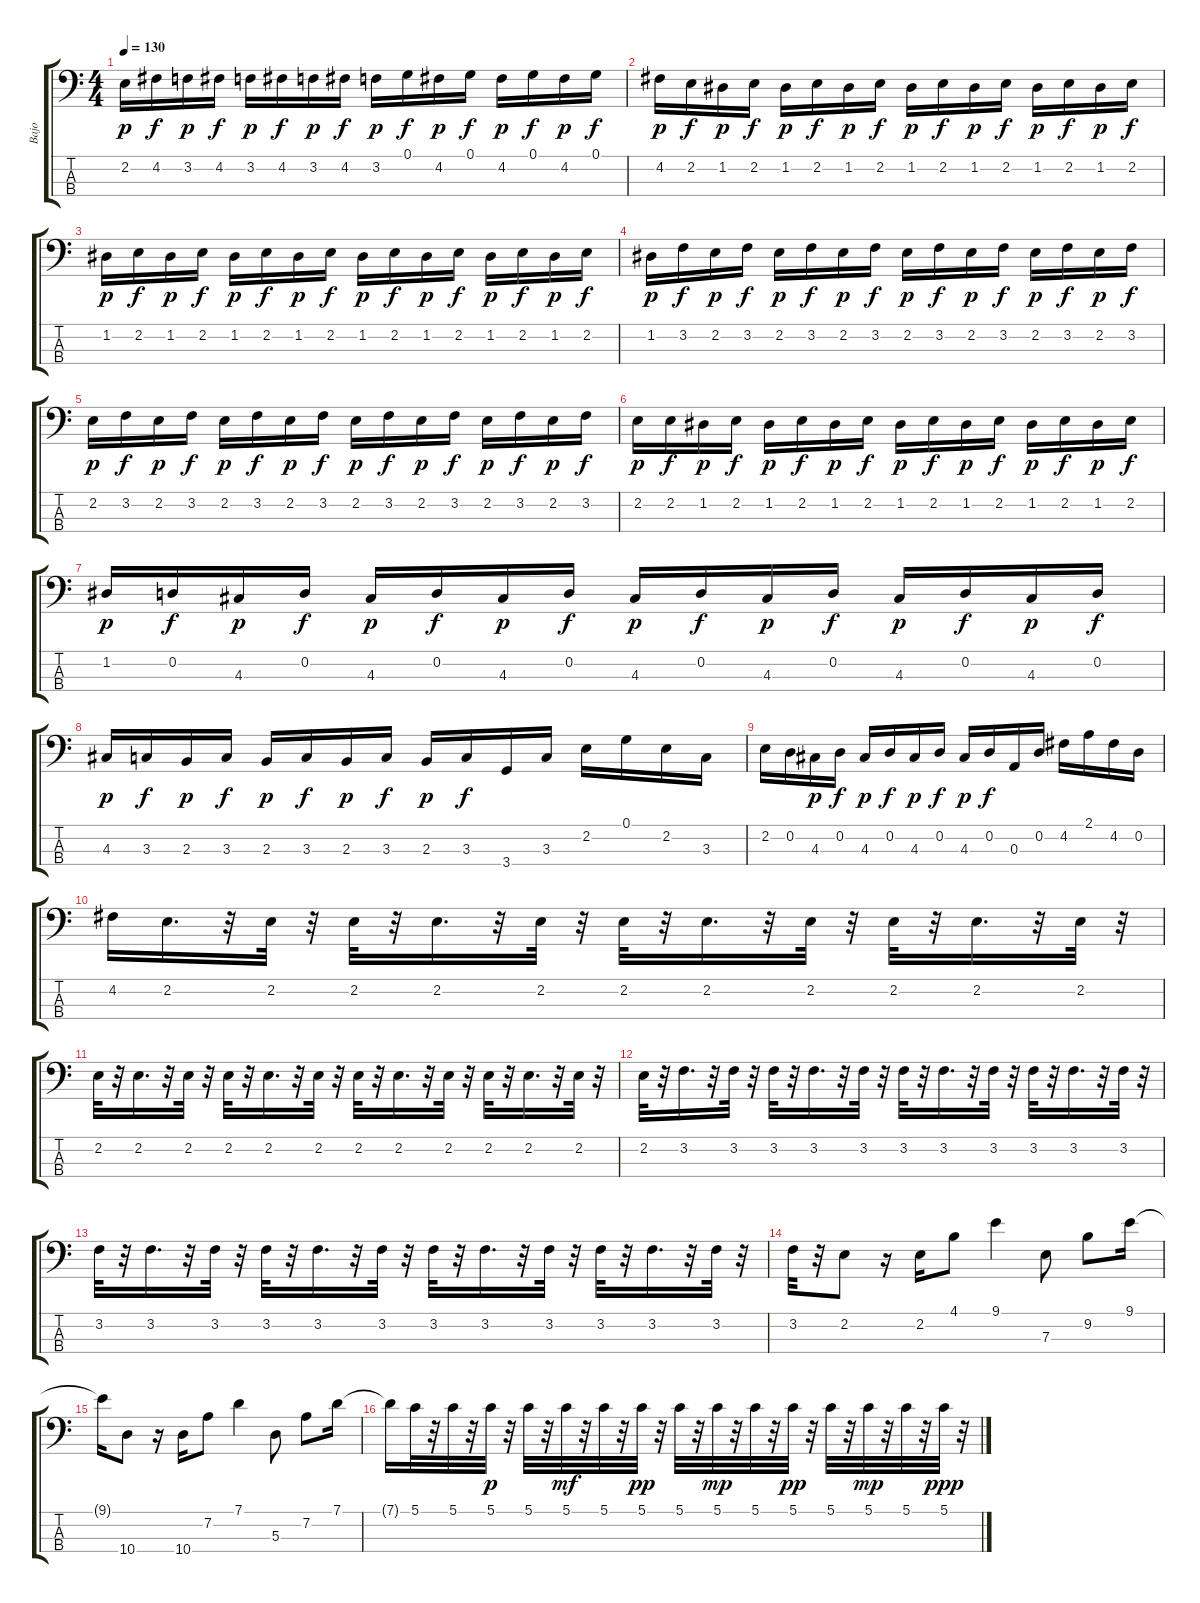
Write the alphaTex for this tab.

\track ("Bajo" "Bajo") {instrument electricbassfinger}
\staff {score tabs}
\tuning (G2 D2 A1 E1) {hide}
\ts (4 4)
\tempo 130
\clef f4
\ks c
2.2.16{dy p} 4.2.16{dy f} 3.2.16{dy p} 4.2.16{dy f} 3.2.16{dy p} 4.2.16{dy f} 3.2.16{dy p} 4.2.16{dy f} 3.2.16{dy p} 0.1.16{dy f} 4.2.16{dy p} 0.1.16{dy f} 4.2.16{dy p} 0.1.16{dy f} 4.2.16{dy p} 0.1.16{dy f} |
4.2.16{dy p} 2.2.16{dy f} 1.2.16{dy p} 2.2.16{dy f} 1.2.16{dy p} 2.2.16{dy f} 1.2.16{dy p} 2.2.16{dy f} 1.2.16{dy p} 2.2.16{dy f} 1.2.16{dy p} 2.2.16{dy f} 1.2.16{dy p} 2.2.16{dy f} 1.2.16{dy p} 2.2.16{dy f} |
1.2.16{dy p} 2.2.16{dy f} 1.2.16{dy p} 2.2.16{dy f} 1.2.16{dy p} 2.2.16{dy f} 1.2.16{dy p} 2.2.16{dy f} 1.2.16{dy p} 2.2.16{dy f} 1.2.16{dy p} 2.2.16{dy f} 1.2.16{dy p} 2.2.16{dy f} 1.2.16{dy p} 2.2.16{dy f} |
1.2.16{dy p} 3.2.16{dy f} 2.2.16{dy p} 3.2.16{dy f} 2.2.16{dy p} 3.2.16{dy f} 2.2.16{dy p} 3.2.16{dy f} 2.2.16{dy p} 3.2.16{dy f} 2.2.16{dy p} 3.2.16{dy f} 2.2.16{dy p} 3.2.16{dy f} 2.2.16{dy p} 3.2.16{dy f} |
2.2.16{dy p} 3.2.16{dy f} 2.2.16{dy p} 3.2.16{dy f} 2.2.16{dy p} 3.2.16{dy f} 2.2.16{dy p} 3.2.16{dy f} 2.2.16{dy p} 3.2.16{dy f} 2.2.16{dy p} 3.2.16{dy f} 2.2.16{dy p} 3.2.16{dy f} 2.2.16{dy p} 3.2.16{dy f} |
2.2.16{dy p} 2.2.16{dy f} 1.2.16{dy p} 2.2.16{dy f} 1.2.16{dy p} 2.2.16{dy f} 1.2.16{dy p} 2.2.16{dy f} 1.2.16{dy p} 2.2.16{dy f} 1.2.16{dy p} 2.2.16{dy f} 1.2.16{dy p} 2.2.16{dy f} 1.2.16{dy p} 2.2.16{dy f} |
1.2.16{dy p} 0.2.16{dy f} 4.3.16{dy p} 0.2.16{dy f} 4.3.16{dy p} 0.2.16{dy f} 4.3.16{dy p} 0.2.16{dy f} 4.3.16{dy p} 0.2.16{dy f} 4.3.16{dy p} 0.2.16{dy f} 4.3.16{dy p} 0.2.16{dy f} 4.3.16{dy p} 0.2.16{dy f} |
4.3.16{dy p} 3.3.16{dy f} 2.3.16{dy p} 3.3.16{dy f} 2.3.16{dy p} 3.3.16{dy f} 2.3.16{dy p} 3.3.16{dy f} 2.3.16{dy p} 3.3.16{dy f} 3.4.16 3.3.16 2.2.16 0.1.16 2.2.16 3.3.16 |
2.2.16 0.2.16 4.3.16{dy p} 0.2.16{dy f} 4.3.16{dy p} 0.2.16{dy f} 4.3.16{dy p} 0.2.16{dy f} 4.3.16{dy p} 0.2.16{dy f} 0.3.16 0.2.16 4.2.16 2.1.16 4.2.16 0.2.16 |
4.2.16 2.2.16{d} r.32 2.2.32 r.32 2.2.32 r.32 2.2.16{d} r.32 2.2.32 r.32 2.2.32 r.32 2.2.16{d} r.32 2.2.32 r.32 2.2.32 r.32 2.2.16{d} r.32 2.2.32 r.32 |
2.2.32 r.32 2.2.16{d} r.32 2.2.32 r.32 2.2.32 r.32 2.2.16{d} r.32 2.2.32 r.32 2.2.32 r.32 2.2.16{d} r.32 2.2.32 r.32 2.2.32 r.32 2.2.16{d} r.32 2.2.32 r.32 |
2.2.32 r.32 3.2.16{d} r.32 3.2.32 r.32 3.2.32 r.32 3.2.16{d} r.32 3.2.32 r.32 3.2.32 r.32 3.2.16{d} r.32 3.2.32 r.32 3.2.32 r.32 3.2.16{d} r.32 3.2.32 r.32 |
3.2.32 r.32 3.2.16{d} r.32 3.2.32 r.32 3.2.32 r.32 3.2.16{d} r.32 3.2.32 r.32 3.2.32 r.32 3.2.16{d} r.32 3.2.32 r.32 3.2.32 r.32 3.2.16{d} r.32 3.2.32 r.32 |
3.2.32 r.32 2.2.8 r.16 2.2.16 4.1.8 9.1.4 7.3.8 9.2.8 9.1.16 |
9.1{t}.16 10.4.8 r.16 10.4.16 7.2.8 7.1.4 5.3.8 7.2.8 7.1.16 |
7.1{t}.16 5.1.32 r.32 5.1.32 r.32 5.1.32{dy p} r.32 5.1.32 r.32 5.1.32{dy mf} r.32 5.1.32 r.32 5.1.32{dy pp} r.32 5.1.32 r.32 5.1.32{dy mp} r.32 5.1.32 r.32 5.1.32{dy pp} r.32 5.1.32 r.32 5.1.32{dy mp} r.32 5.1.32 r.32 5.1.32{dy ppp} r.32
